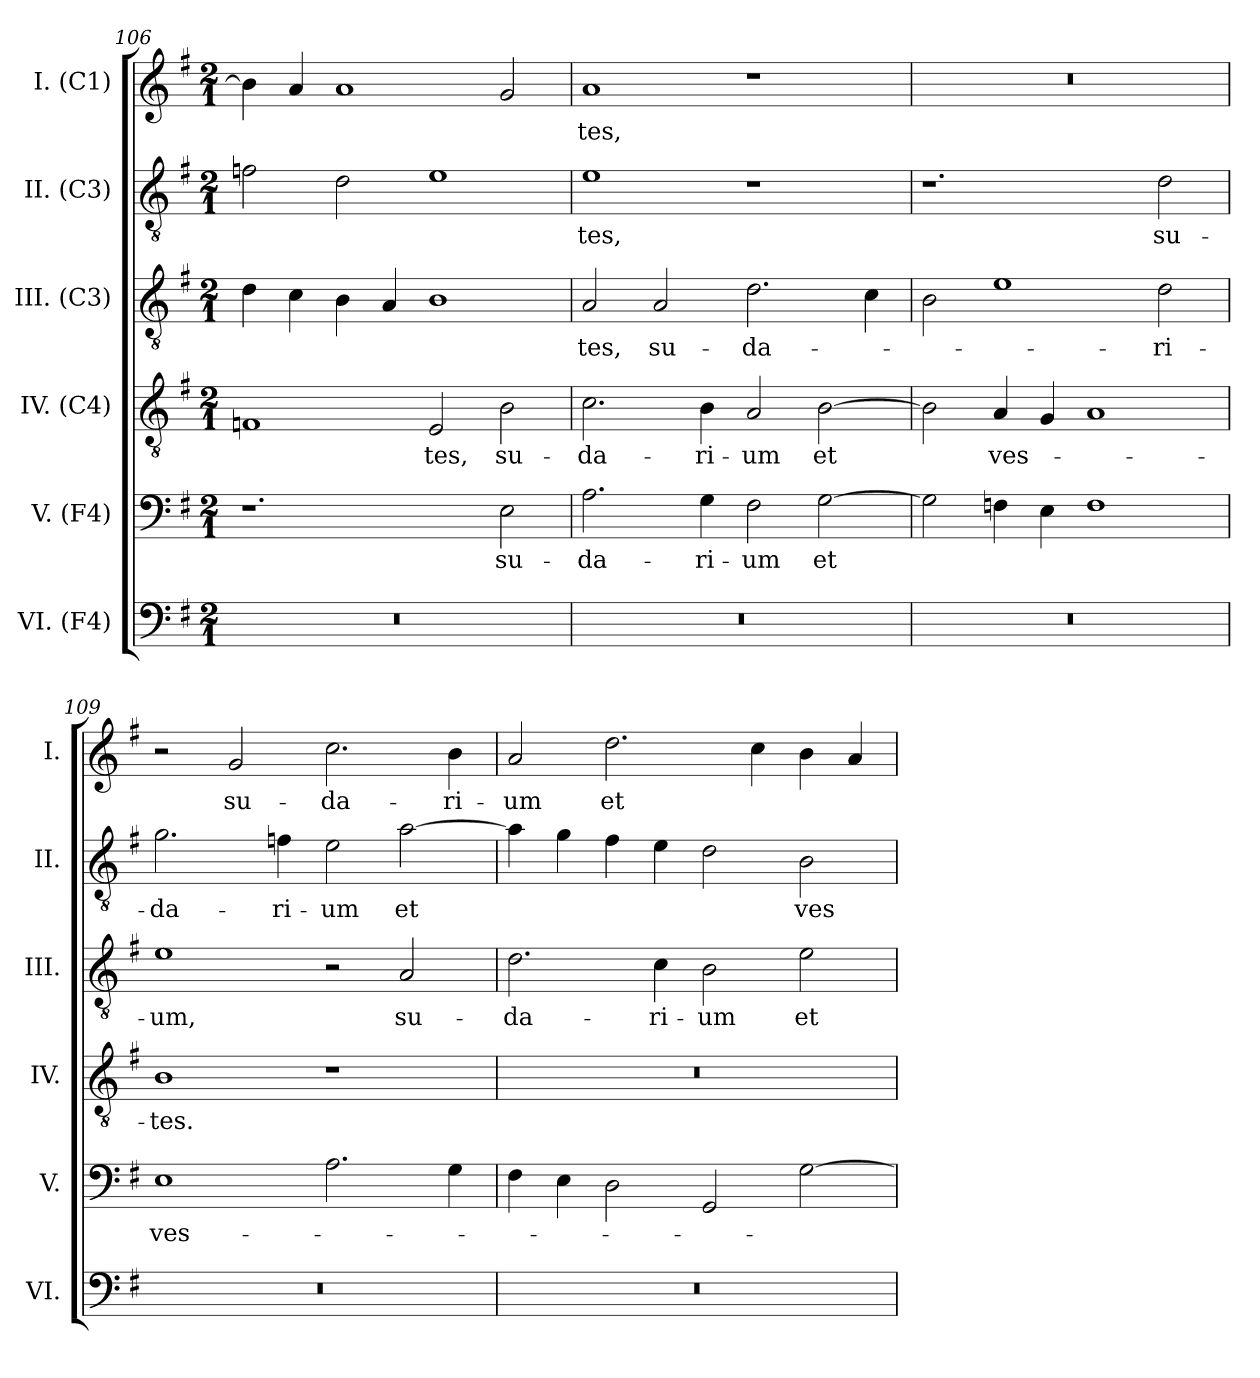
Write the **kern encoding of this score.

**kern	**kern	**text	**kern	**text	**kern	**text	**kern	**text	**kern	**text
*part6	*part5	*part5	*part4	*part4	*part3	*part3	*part2	*part2	*part1	*part1
*staff6	*staff5	*staff5	*staff4	*staff4	*staff3	*staff3	*staff2	*staff2	*staff1	*staff1
*I"VI. (F4)	*I"V. (F4)	*	*I"IV. (C4)	*	*I"III. (C3)	*	*I"II. (C3)	*	*I"I. (C1)	*
*I'VI.	*I'V.	*	*I'IV.	*	*I'III.	*	*I'II.	*	*I'I.	*
!!LO:PB:g=z
*clefF4	*clefF4	*	*clefGv2	*	*clefGv2	*	*clefGv2	*	*clefG2	*
*	*	*	*ITrd7c12	*	*ITrd7c12	*	*ITrd7c12	*	*	*
*k[f#]	*k[f#]	*	*k[f#]	*	*k[f#]	*	*k[f#]	*	*k[f#]	*
*G:	*G:	*	*G:	*	*G:	*	*G:	*	*G:	*
*M2/1	*M2/1	*	*M2/1	*	*M2/1	*	*M2/1	*	*M2/1	*
=106	=106	=106	=106	=106	=106	=106	=106	=106	=106	=106
!LO:N:vis=1	!	!	!	!	!	!	!	!	!	!
0r	1.r	.	1FFni	.	4Di\	.	2Fi\	.	4bi\]	.
.	.	.	.	.	4Ci\	.	.	.	4ai/	.
.	.	.	.	.	4BBi\	.	2Di\	.	1ai	.
.	.	.	.	.	4AAi/	.	.	.	.	.
!	!	!	!	!LO:LY:b:color=#000000	!	!	!	!	!	!
.	.	.	2EEi/	-tes,	1BBi	.	1Ei	.	.	.
!	!	!LO:LY:b:color=#000000	!	!	!	!	!	!	!	!
!	!	!	!	!LO:LY:b:color=#000000	!	!	!	!	!	!
.	2Ei\	su-	2BBi\	su-	.	.	.	.	2gi/	.
=107	=107	=107	=107	=107	=107	=107	=107	=107	=107	=107
!LO:N:vis=1	!	!	!	!	!	!	!	!	!	!
!	!	!LO:LY:b:color=#000000	!	!	!	!	!	!	!	!
!	!	!	!	!LO:LY:b:color=#000000	!	!	!	!	!	!
!	!	!	!	!	!	!LO:LY:b:color=#000000	!	!	!	!
!	!	!	!	!	!	!	!	!LO:LY:b:color=#000000	!	!
!	!	!	!	!	!	!	!	!	!	!LO:LY:b:color=#000000
0r	2.Ai\	-da-	2.Ci\	-da-	2AAi/	-tes,	1Ei	-tes,	1ai	-tes,
!	!	!	!	!	!	!LO:LY:b:color=#000000	!	!	!	!
.	.	.	.	.	2AAi/	su-	.	.	.	.
!	!	!LO:LY:b:color=#000000	!	!	!	!	!	!	!	!
!	!	!	!	!LO:LY:b:color=#000000	!	!	!	!	!	!
.	4Gi\	-ri-	4BBi\	-ri-	.	.	.	.	.	.
!	!	!LO:LY:b:color=#000000	!	!	!	!	!	!	!	!
!	!	!	!	!LO:LY:b:color=#000000	!	!	!	!	!	!
!	!	!	!	!	!	!LO:LY:b:color=#000000	!	!	!	!
.	2F#i\	-um	2AAi/	-um	2.Di\	-da-	1r	.	1r	.
!	!	!LO:LY:b:color=#000000	!	!	!	!	!	!	!	!
!	!	!	!	!LO:LY:b:color=#000000	!	!	!	!	!	!
.	[2Gi\	et	[2BBi\	et	.	.	.	.	.	.
.	.	.	.	.	4Ci\	.	.	.	.	.
=108	=108	=108	=108	=108	=108	=108	=108	=108	=108	=108
!LO:N:vis=1	!	!	!	!	!	!	!	!	!LO:N:vis=1	!
0r	2Gi\]	.	2BBi\]	.	2BBi\	.	1.r	.	0r	.
!	!	!	!	!LO:LY:b:color=#000000	!	!	!	!	!	!
.	4Fi\	.	4AAi/	ves-	1Ei	.	.	.	.	.
.	4Ei\	.	4GGi/	.	.	.	.	.	.	.
.	1Fi	.	1AAi	.	.	.	.	.	.	.
!	!	!	!	!	!	!LO:LY:b:color=#000000	!	!	!	!
!	!	!	!	!	!	!	!	!LO:LY:b:color=#000000	!	!
.	.	.	.	.	2Di\	-ri-	2Di\	su-	.	.
=109	=109	=109	=109	=109	=109	=109	=109	=109	=109	=109
!LO:N:vis=1	!	!	!	!	!	!	!	!	!	!
!	!	!LO:LY:b:color=#000000	!	!	!	!	!	!	!	!
!	!	!	!	!LO:LY:b:color=#000000	!	!	!	!	!	!
!	!	!	!	!	!	!LO:LY:b:color=#000000	!	!	!	!
!	!	!	!	!	!	!	!	!LO:LY:b:color=#000000	!	!
0r	1Ei	ves-	1BBi	-tes.	1Ei	-um,	2.Gi\	-da-	2r	.
!	!	!	!	!	!	!	!	!	!	!LO:LY:b:color=#000000
.	.	.	.	.	.	.	.	.	2gi/	su-
!	!	!	!	!	!	!	!	!LO:LY:b:color=#000000	!	!
.	.	.	.	.	.	.	4Fi\	-ri-	.	.
!	!	!	!	!	!	!	!	!LO:LY:b:color=#000000	!	!
!	!	!	!	!	!	!	!	!	!	!LO:LY:b:color=#000000
.	2.Ai\	.	1r	.	2r	.	2Ei\	-um	2.cci\	-da-
!	!	!	!	!	!	!LO:LY:b:color=#000000	!	!	!	!
!	!	!	!	!	!	!	!	!LO:LY:b:color=#000000	!	!
.	.	.	.	.	2AAi/	su-	[2Ai\	et	.	.
!	!	!	!	!	!	!	!	!	!	!LO:LY:b:color=#000000
.	4Gi\	.	.	.	.	.	.	.	4bi\	-ri-
!!LO:LB:g=z
=110	=110	=110	=110	=110	=110	=110	=110	=110	=110	=110
!LO:N:vis=1	!	!	!LO:N:vis=1	!	!	!	!	!	!	!
!	!	!	!	!	!	!LO:LY:b:color=#000000	!	!	!	!
!	!	!	!	!	!	!	!	!	!	!LO:LY:b:color=#000000
0r	4F#i\	.	0r	.	2.Di\	-da-	4Ai\]	.	2ai/	-um
.	4Ei\	.	.	.	.	.	4Gi\	.	.	.
!	!	!	!	!	!	!	!	!	!	!LO:LY:b:color=#000000
.	2Di\	.	.	.	.	.	4F#i\	.	2.ddi\	et
!	!	!	!	!	!	!LO:LY:b:color=#000000	!	!	!	!
.	.	.	.	.	4Ci\	-ri-	4Ei\	.	.	.
!	!	!	!	!	!	!LO:LY:b:color=#000000	!	!	!	!
.	2GGi/	.	.	.	2BBi\	-um	2Di\	.	.	.
.	.	.	.	.	.	.	.	.	4cci\	.
!	!	!	!	!	!	!LO:LY:b:color=#000000	!	!	!	!
!	!	!	!	!	!	!	!	!LO:LY:b:color=#000000	!	!
.	[2Gi\	.	.	.	2Ei\	et	2BBi\	ves-	4bi\	.
.	.	.	.	.	.	.	.	.	4ai/	.
=	=	=	=	=	=	=	=	=	=	=
*-	*-	*-	*-	*-	*-	*-	*-	*-	*-	*-
